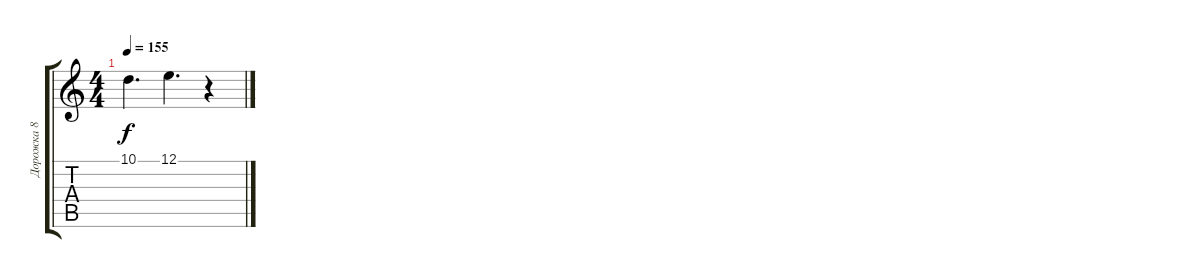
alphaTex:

\track ("Дорожка 8" "Дорожка 8") {instrument lead1square}
\staff {score tabs}
\tuning (E4 B3 G3 D3 A2 E2) {hide}
\ts (4 4)
\tempo 155
\clef g2
\ks c
10.1.4{d dy f} 12.1.4{d} r.4
